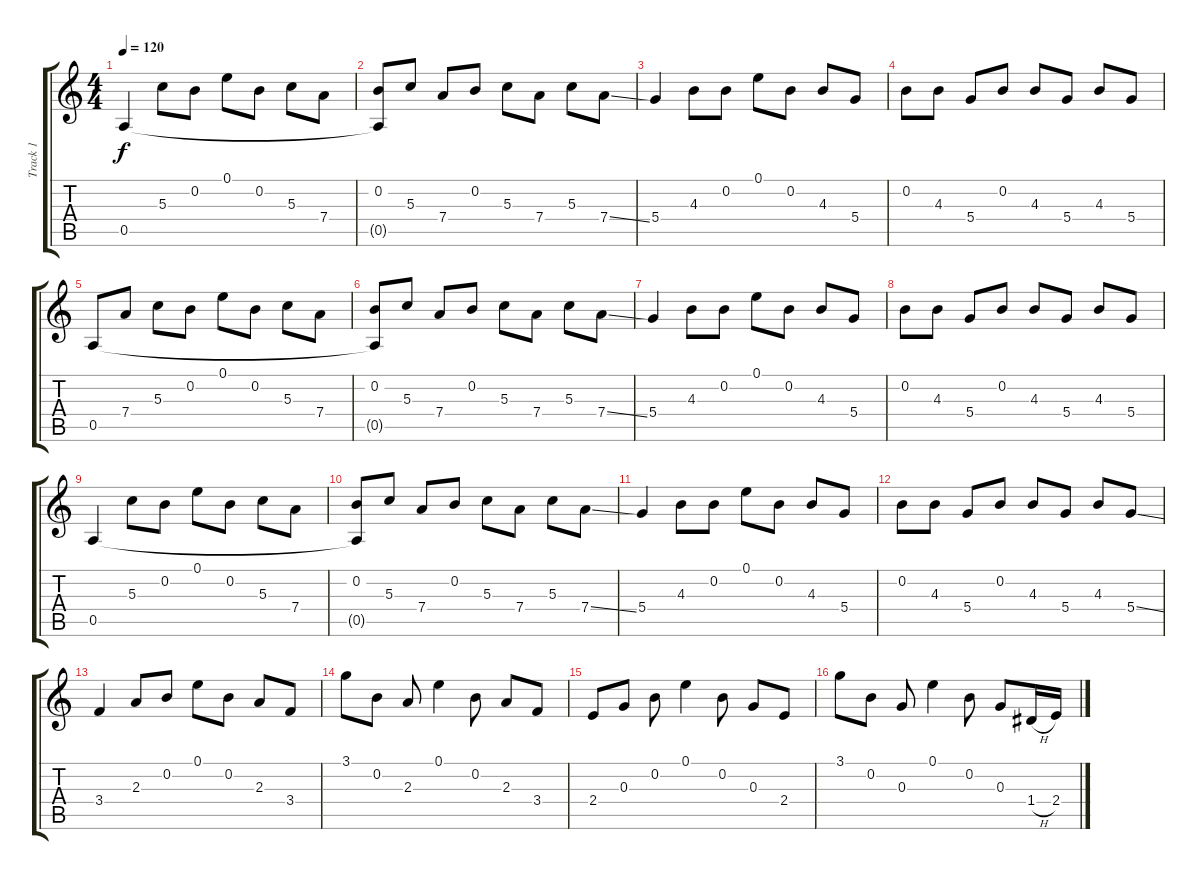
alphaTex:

\track ("Track 1" "Track 1") {instrument acousticguitarsteel}
\staff {score tabs}
\tuning (E4 B3 G3 D3 A2 E2) {hide}
\ts (4 4)
\tempo 120
\clef g2
\ks c
0.5.4{dy f} 5.3.8 0.2.8 0.1.8 0.2.8 5.3.8 7.4.8 |
(0.2 0.5{t}).8 5.3.8 7.4.8 0.2.8 5.3.8 7.4.8 5.3.8 7.4{ss}.8 |
5.4.4 4.3.8 0.2.8 0.1.8 0.2.8 4.3.8 5.4.8 |
0.2.8 4.3.8 5.4.8 0.2.8 4.3.8 5.4.8 4.3.8 5.4.8 |
0.5.8 7.4.8 5.3.8 0.2.8 0.1.8 0.2.8 5.3.8 7.4.8 |
(0.2 0.5{t}).8 5.3.8 7.4.8 0.2.8 5.3.8 7.4.8 5.3.8 7.4{ss}.8 |
5.4.4 4.3.8 0.2.8 0.1.8 0.2.8 4.3.8 5.4.8 |
0.2.8 4.3.8 5.4.8 0.2.8 4.3.8 5.4.8 4.3.8 5.4.8 |
0.5.4 5.3.8 0.2.8 0.1.8 0.2.8 5.3.8 7.4.8 |
(0.2 0.5{t}).8 5.3.8 7.4.8 0.2.8 5.3.8 7.4.8 5.3.8 7.4{ss}.8 |
5.4.4 4.3.8 0.2.8 0.1.8 0.2.8 4.3.8 5.4.8 |
0.2.8 4.3.8 5.4.8 0.2.8 4.3.8 5.4.8 4.3.8 5.4{ss}.8 |
3.4.4 2.3.8 0.2.8 0.1.8 0.2.8 2.3.8 3.4.8 |
3.1.8 0.2.8 2.3.8 0.1.4 0.2.8 2.3.8 3.4.8 |
2.4.8 0.3.8 0.2.8 0.1.4 0.2.8 0.3.8 2.4.8 |
3.1.8 0.2.8 0.3.8 0.1.4 0.2.8 0.3.8 1.4{h}.16 2.4{h}.16
